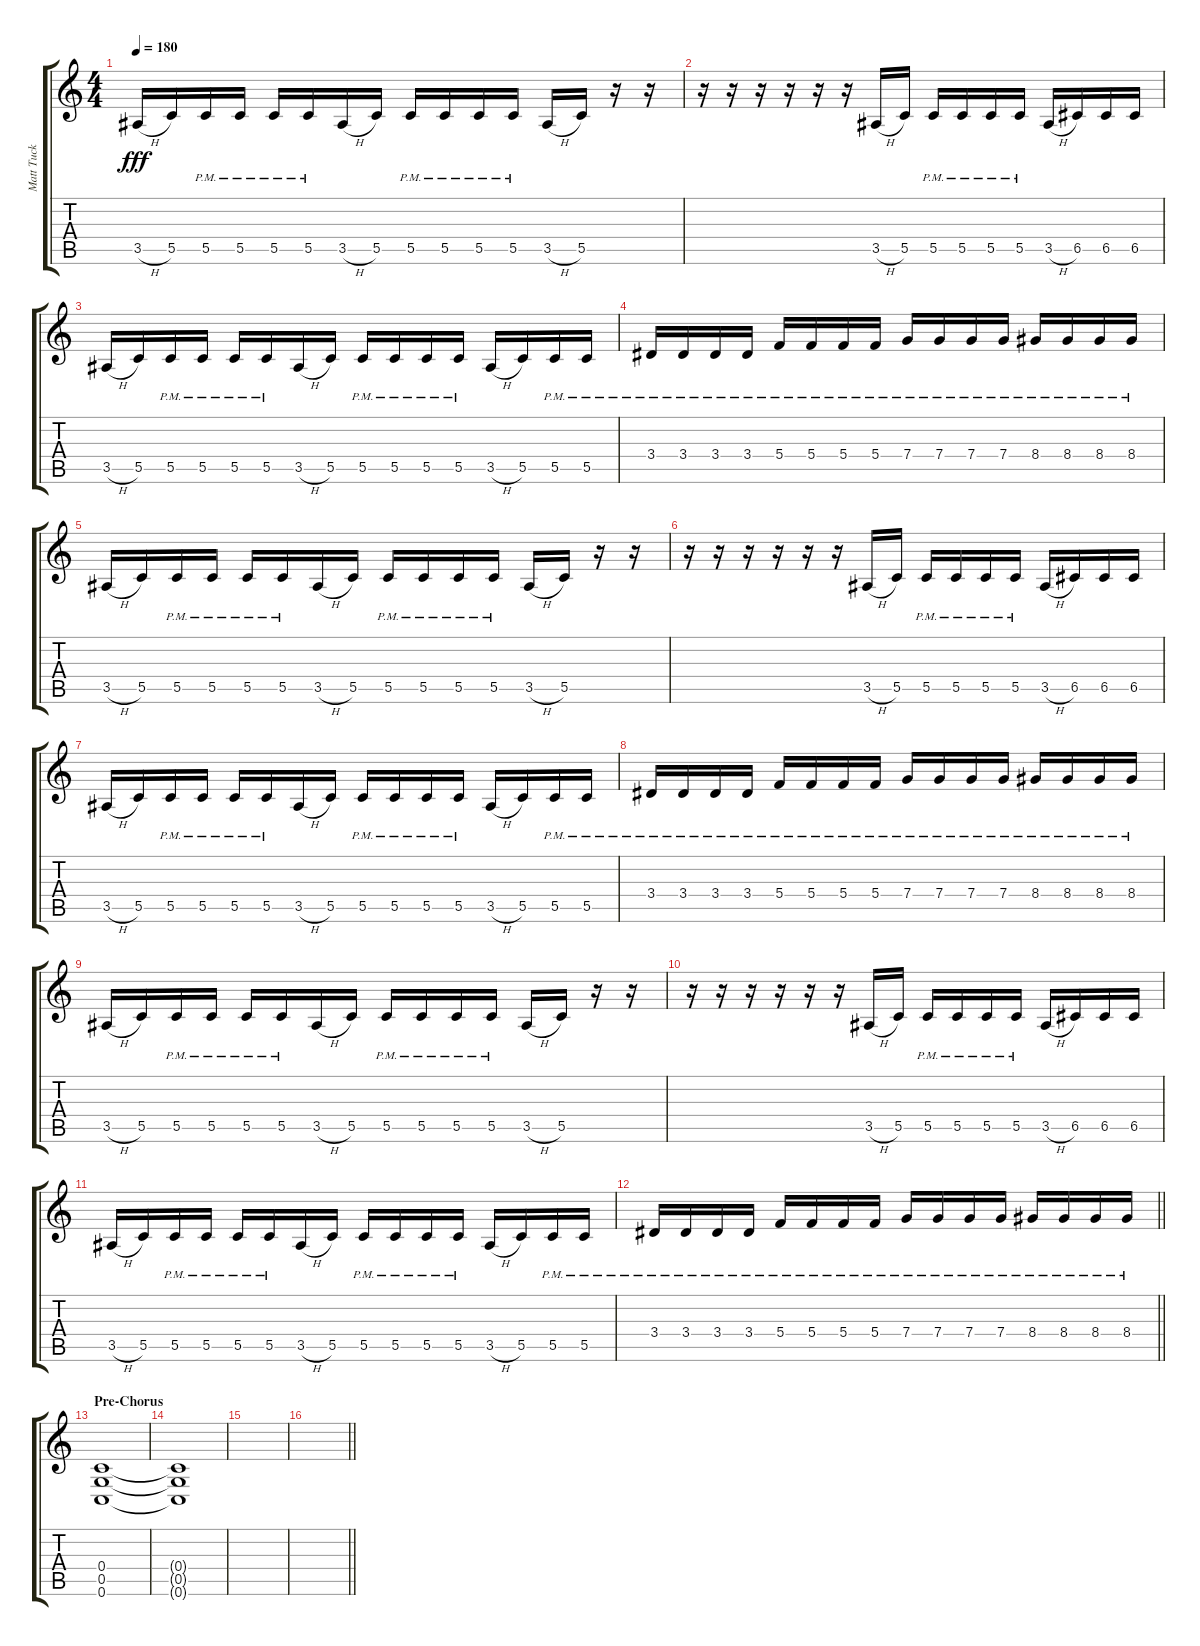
\track ("Matt Tuck" "Matt Tuck") {instrument distortionguitar}
\staff {score tabs}
\tuning (D4 A3 F3 C3 G2 C2) {hide}
\ts (4 4)
\tempo 180
\clef g2
\ks c
3.5{h}.16{dy fff} 5.5.16 5.5{pm}.16 5.5{pm}.16 5.5{pm}.16 5.5{pm}.16 3.5{h}.16 5.5.16 5.5{pm}.16 5.5{pm}.16 5.5{pm}.16 5.5{pm}.16 3.5{h}.16 5.5.16 r.16 r.16 |
r.16 r.16 r.16 r.16 r.16 r.16 3.5{h}.16 5.5.16 5.5{pm}.16 5.5{pm}.16 5.5{pm}.16 5.5{pm}.16 3.5{h}.16 6.5.16 6.5.16 6.5.16 |
3.5{h}.16 5.5.16 5.5{pm}.16 5.5{pm}.16 5.5{pm}.16 5.5{pm}.16 3.5{h}.16 5.5.16 5.5{pm}.16 5.5{pm}.16 5.5{pm}.16 5.5{pm}.16 3.5{h}.16 5.5.16 5.5{pm}.16 5.5{pm}.16 |
3.4{pm}.16 3.4{pm}.16 3.4{pm}.16 3.4{pm}.16 5.4{pm}.16 5.4{pm}.16 5.4{pm}.16 5.4{pm}.16 7.4{pm}.16 7.4{pm}.16 7.4{pm}.16 7.4{pm}.16 8.4{pm}.16 8.4{pm}.16 8.4{pm}.16 8.4{pm}.16 |
3.5{h}.16 5.5.16 5.5{pm}.16 5.5{pm}.16 5.5{pm}.16 5.5{pm}.16 3.5{h}.16 5.5.16 5.5{pm}.16 5.5{pm}.16 5.5{pm}.16 5.5{pm}.16 3.5{h}.16 5.5.16 r.16 r.16 |
r.16 r.16 r.16 r.16 r.16 r.16 3.5{h}.16 5.5.16 5.5{pm}.16 5.5{pm}.16 5.5{pm}.16 5.5{pm}.16 3.5{h}.16 6.5.16 6.5.16 6.5.16 |
3.5{h}.16 5.5.16 5.5{pm}.16 5.5{pm}.16 5.5{pm}.16 5.5{pm}.16 3.5{h}.16 5.5.16 5.5{pm}.16 5.5{pm}.16 5.5{pm}.16 5.5{pm}.16 3.5{h}.16 5.5.16 5.5{pm}.16 5.5{pm}.16 |
3.4{pm}.16 3.4{pm}.16 3.4{pm}.16 3.4{pm}.16 5.4{pm}.16 5.4{pm}.16 5.4{pm}.16 5.4{pm}.16 7.4{pm}.16 7.4{pm}.16 7.4{pm}.16 7.4{pm}.16 8.4{pm}.16 8.4{pm}.16 8.4{pm}.16 8.4{pm}.16 |
3.5{h}.16 5.5.16 5.5{pm}.16 5.5{pm}.16 5.5{pm}.16 5.5{pm}.16 3.5{h}.16 5.5.16 5.5{pm}.16 5.5{pm}.16 5.5{pm}.16 5.5{pm}.16 3.5{h}.16 5.5.16 r.16 r.16 |
r.16 r.16 r.16 r.16 r.16 r.16 3.5{h}.16 5.5.16 5.5{pm}.16 5.5{pm}.16 5.5{pm}.16 5.5{pm}.16 3.5{h}.16 6.5.16 6.5.16 6.5.16 |
3.5{h}.16 5.5.16 5.5{pm}.16 5.5{pm}.16 5.5{pm}.16 5.5{pm}.16 3.5{h}.16 5.5.16 5.5{pm}.16 5.5{pm}.16 5.5{pm}.16 5.5{pm}.16 3.5{h}.16 5.5.16 5.5{pm}.16 5.5{pm}.16 |
\barLineRight lightlight
3.4{pm}.16 3.4{pm}.16 3.4{pm}.16 3.4{pm}.16 5.4{pm}.16 5.4{pm}.16 5.4{pm}.16 5.4{pm}.16 7.4{pm}.16 7.4{pm}.16 7.4{pm}.16 7.4{pm}.16 8.4{pm}.16 8.4{pm}.16 8.4{pm}.16 8.4{pm}.16 |
\section ("" "Pre-Chorus")
(0.4 0.5 0.6).1 |
(0.4{t} 0.5{t} 0.6{t}).1 |
|
\barLineRight lightlight
